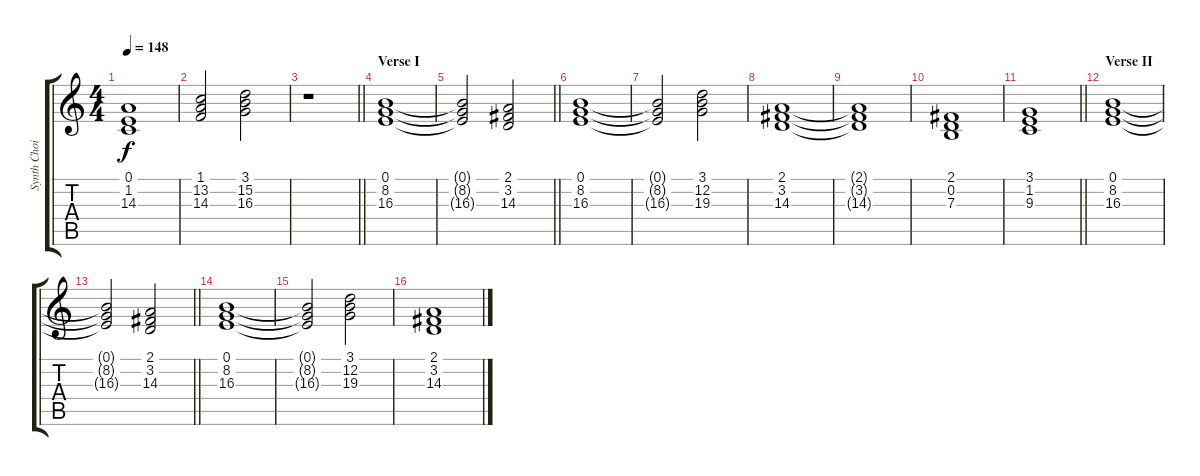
\track ("Synth Choir (Tuomas)" "Synth Choi") {instrument choiraahs}
\staff {score tabs}
\tuning (E4 B3 G3 D3 A2 E2) {hide}
\ts (4 4)
\tempo 148
\clef g2
\ks c
(0.1 1.2 14.3).1{dy f} |
(1.1 13.2 14.3).2 (3.1 15.2 16.3).2 |
\barLineRight lightlight
r.1 |
\section ("" "Verse I")
(0.1 8.2 16.3).1 |
\barLineRight lightlight
(0.1{t} 8.2{t} 16.3{t}).2 (2.1 3.2 14.3).2 |
(0.1 8.2 16.3).1 |
(0.1{t} 8.2{t} 16.3{t}).2 (3.1 12.2 19.3).2 |
(2.1 3.2 14.3).1 |
(2.1{t} 3.2{t} 14.3{t}).1 |
(2.1 0.2 7.3).1 |
\barLineRight lightlight
(3.1 1.2 9.3).1 |
\section ("" "Verse II")
(0.1 8.2 16.3).1 |
\barLineRight lightlight
(0.1{t} 8.2{t} 16.3{t}).2 (2.1 3.2 14.3).2 |
(0.1 8.2 16.3).1 |
(0.1{t} 8.2{t} 16.3{t}).2 (3.1 12.2 19.3).2 |
(2.1 3.2 14.3).1
